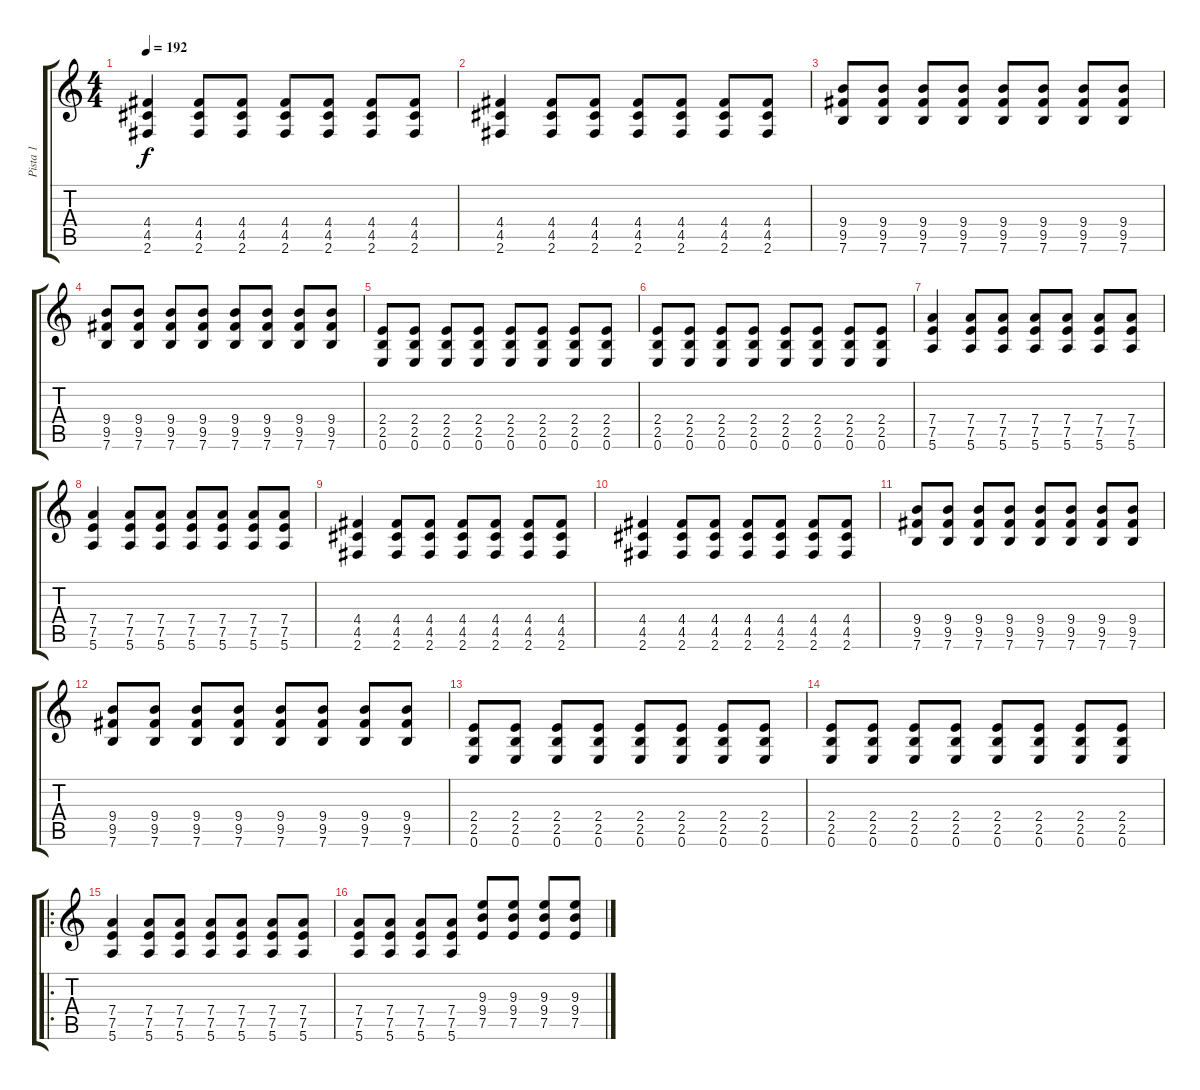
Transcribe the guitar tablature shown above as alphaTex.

\track ("Pista 1" "Pista 1") {instrument overdrivenguitar}
\staff {score tabs}
\tuning (E4 B3 G3 D3 A2 E2) {hide}
\ts (4 4)
\tempo 192
\clef g2
\ks c
(4.4 4.5 2.6).4{dy f} (4.4 4.5 2.6).8 (4.4 4.5 2.6).8 (4.4 4.5 2.6).8 (4.4 4.5 2.6).8 (4.4 4.5 2.6).8 (4.4 4.5 2.6).8 |
(4.4 4.5 2.6).4 (4.4 4.5 2.6).8 (4.4 4.5 2.6).8 (4.4 4.5 2.6).8 (4.4 4.5 2.6).8 (4.4 4.5 2.6).8 (4.4 4.5 2.6).8 |
(9.4 9.5 7.6).8 (9.4 9.5 7.6).8 (9.4 9.5 7.6).8 (9.4 9.5 7.6).8 (9.4 9.5 7.6).8 (9.4 9.5 7.6).8 (9.4 9.5 7.6).8 (9.4 9.5 7.6).8 |
(9.4 9.5 7.6).8 (9.4 9.5 7.6).8 (9.4 9.5 7.6).8 (9.4 9.5 7.6).8 (9.4 9.5 7.6).8 (9.4 9.5 7.6).8 (9.4 9.5 7.6).8 (9.4 9.5 7.6).8 |
(2.4 2.5 0.6).8 (2.4 2.5 0.6).8 (2.4 2.5 0.6).8 (2.4 2.5 0.6).8 (2.4 2.5 0.6).8 (2.4 2.5 0.6).8 (2.4 2.5 0.6).8 (2.4 2.5 0.6).8 |
(2.4 2.5 0.6).8 (2.4 2.5 0.6).8 (2.4 2.5 0.6).8 (2.4 2.5 0.6).8 (2.4 2.5 0.6).8 (2.4 2.5 0.6).8 (2.4 2.5 0.6).8 (2.4 2.5 0.6).8 |
(7.4 7.5 5.6).4 (7.4 7.5 5.6).8 (7.4 7.5 5.6).8 (7.4 7.5 5.6).8 (7.4 7.5 5.6).8 (7.4 7.5 5.6).8 (7.4 7.5 5.6).8 |
(7.4 7.5 5.6).4 (7.4 7.5 5.6).8 (7.4 7.5 5.6).8 (7.4 7.5 5.6).8 (7.4 7.5 5.6).8 (7.4 7.5 5.6).8 (7.4 7.5 5.6).8 |
(4.4 4.5 2.6).4 (4.4 4.5 2.6).8 (4.4 4.5 2.6).8 (4.4 4.5 2.6).8 (4.4 4.5 2.6).8 (4.4 4.5 2.6).8 (4.4 4.5 2.6).8 |
(4.4 4.5 2.6).4 (4.4 4.5 2.6).8 (4.4 4.5 2.6).8 (4.4 4.5 2.6).8 (4.4 4.5 2.6).8 (4.4 4.5 2.6).8 (4.4 4.5 2.6).8 |
(9.4 9.5 7.6).8 (9.4 9.5 7.6).8 (9.4 9.5 7.6).8 (9.4 9.5 7.6).8 (9.4 9.5 7.6).8 (9.4 9.5 7.6).8 (9.4 9.5 7.6).8 (9.4 9.5 7.6).8 |
(9.4 9.5 7.6).8 (9.4 9.5 7.6).8 (9.4 9.5 7.6).8 (9.4 9.5 7.6).8 (9.4 9.5 7.6).8 (9.4 9.5 7.6).8 (9.4 9.5 7.6).8 (9.4 9.5 7.6).8 |
(2.4 2.5 0.6).8 (2.4 2.5 0.6).8 (2.4 2.5 0.6).8 (2.4 2.5 0.6).8 (2.4 2.5 0.6).8 (2.4 2.5 0.6).8 (2.4 2.5 0.6).8 (2.4 2.5 0.6).8 |
(2.4 2.5 0.6).8 (2.4 2.5 0.6).8 (2.4 2.5 0.6).8 (2.4 2.5 0.6).8 (2.4 2.5 0.6).8 (2.4 2.5 0.6).8 (2.4 2.5 0.6).8 (2.4 2.5 0.6).8 |
\ro
(7.4 7.5 5.6).4 (7.4 7.5 5.6).8 (7.4 7.5 5.6).8 (7.4 7.5 5.6).8 (7.4 7.5 5.6).8 (7.4 7.5 5.6).8 (7.4 7.5 5.6).8 |
(7.4 7.5 5.6).8 (7.4 7.5 5.6).8 (7.4 7.5 5.6).8 (7.4 7.5 5.6).8 (9.3 9.4 7.5).8 (9.3 9.4 7.5).8 (9.3 9.4 7.5).8 (9.3 9.4 7.5).8
